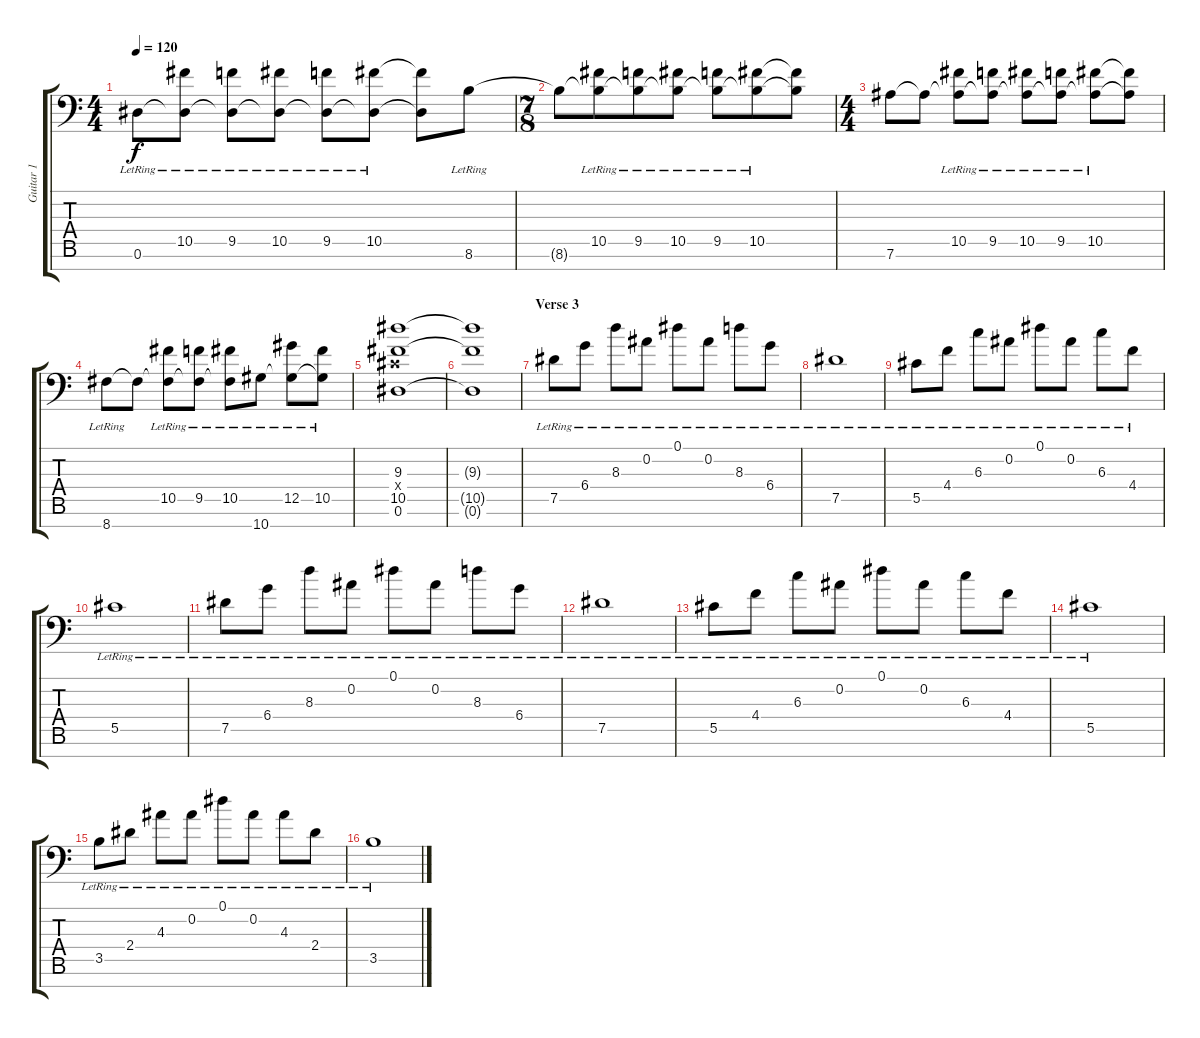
\track ("Guitar 1" "Guitar 1") {instrument electricguitarjazz}
\staff {score tabs}
\tuning (Eb4 Bb3 Gb3 Db3 Ab2 Eb2 Bb1) {hide}
\ts (4 4)
\tempo 120
\clef f4
\ks c
0.6{lr}.8{dy f} (10.5{lr} 0.6{t}).8 (9.5{lr} 0.6{t}).8 (10.5{lr} 0.6{t}).8 (9.5{lr} 0.6{t}).8 (10.5{lr} 0.6{t}).8 (10.5{t} 0.6{t}).8 8.6{lr}.8 |
\ts (7 8)
8.6{t}.8 (10.5{lr} 8.6{t}).8 (9.5{lr} 8.6{t}).8 (10.5{lr} 8.6{t}).8 (9.5{lr} 8.6{t}).8 (10.5{lr} 8.6{t}).8 (10.5{t} 8.6{t}).8 |
\ts (4 4)
7.6.8 7.6{t}.8 (10.5{lr} 7.6{t}).8 (9.5{lr} 7.6{t}).8 (10.5{lr} 7.6{t}).8 (9.5{lr} 7.6{t}).8 (10.5{lr} 7.6{t}).8 (10.5{t} 7.6{t}).8 |
8.7{lr}.8 8.7{t}.8 (10.5{lr} 8.7{t}).8 (9.5{lr} 8.7{t}).8 (10.5{lr} 8.7{t}).8 10.7{lr}.8 (12.5{lr} 10.7{t}).8 (10.5{lr} 10.7{t}).8 |
(9.3 0.4{x} 10.5 0.6).1 |
(9.3{t} 10.5{t} 0.6{t}).1 |
\section ("" "Verse 3")
7.5{lr}.8 6.4{lr}.8 8.3{lr}.8 0.2{lr}.8 0.1{lr}.8 0.2{lr}.8 8.3{lr}.8 6.4{lr}.8 |
7.5{lr}.1 |
5.5{lr}.8 4.4{lr}.8 6.3{lr}.8 0.2{lr}.8 0.1{lr}.8 0.2{lr}.8 6.3{lr}.8 4.4{lr}.8 |
5.5{lr}.1 |
7.5{lr}.8 6.4{lr}.8 8.3{lr}.8 0.2{lr}.8 0.1{lr}.8 0.2{lr}.8 8.3{lr}.8 6.4{lr}.8 |
7.5{lr}.1 |
5.5{lr}.8 4.4{lr}.8 6.3{lr}.8 0.2{lr}.8 0.1{lr}.8 0.2{lr}.8 6.3{lr}.8 4.4{lr}.8 |
5.5{lr}.1 |
3.5{lr}.8 2.4{lr}.8 4.3{lr}.8 0.2{lr}.8 0.1{lr}.8 0.2{lr}.8 4.3{lr}.8 2.4{lr}.8 |
3.5{lr}.1
